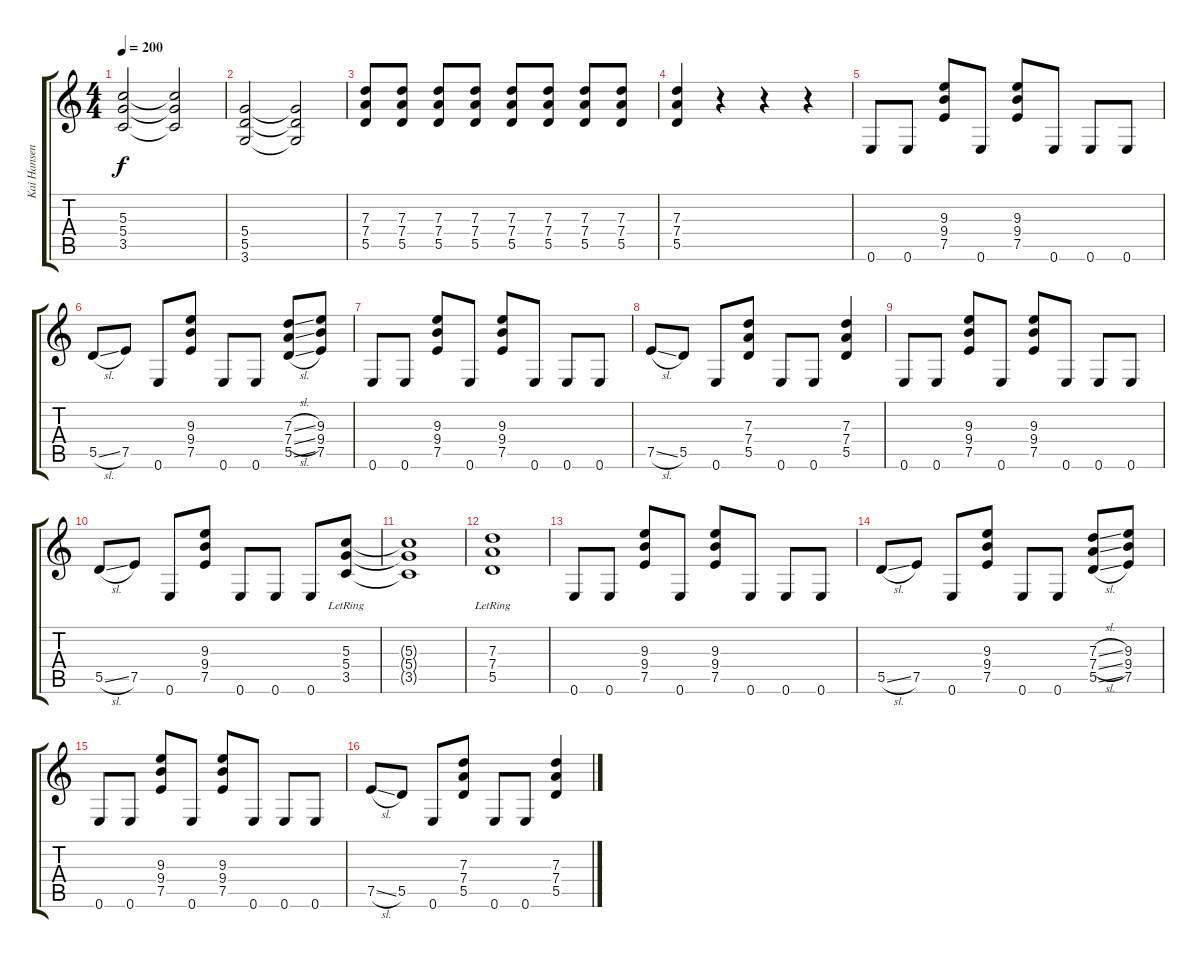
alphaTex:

\track ("Kai Hansen/Henjo Richter" "Kai Hansen") {instrument distortionguitar}
\staff {score tabs}
\tuning (E4 B3 G3 D3 A2 E2) {hide}
\ts (4 4)
\tempo 200
\clef g2
\ks c
(5.3 5.4 3.5).2{dy f} (5.3{t} 5.4{t} 3.5{t}).2 |
(5.4 5.5 3.6).2 (5.4{t} 5.5{t} 3.6{t}).2 |
(7.3 7.4 5.5).8 (7.3 7.4 5.5).8 (7.3 7.4 5.5).8 (7.3 7.4 5.5).8 (7.3 7.4 5.5).8 (7.3 7.4 5.5).8 (7.3 7.4 5.5).8 (7.3 7.4 5.5).8 |
(7.3 7.4 5.5).4 r.4 r.4 r.4 |
0.6.8 0.6.8 (9.3 9.4 7.5).8 0.6.8 (9.3 9.4 7.5).8 0.6.8 0.6.8 0.6.8 |
5.5{sl}.8 7.5.8 0.6.8 (9.3 9.4 7.5).8 0.6.8 0.6.8 (7.3{sl} 7.4{sl} 5.5{sl}).8 (9.3 9.4 7.5).8 |
0.6.8 0.6.8 (9.3 9.4 7.5).8 0.6.8 (9.3 9.4 7.5).8 0.6.8 0.6.8 0.6.8 |
7.5{sl}.8 5.5.8 0.6.8 (7.3 7.4 5.5).8 0.6.8 0.6.8 (7.3 7.4 5.5).4 |
0.6.8 0.6.8 (9.3 9.4 7.5).8 0.6.8 (9.3 9.4 7.5).8 0.6.8 0.6.8 0.6.8 |
5.5{sl}.8 7.5.8 0.6.8 (9.3 9.4 7.5).8 0.6.8 0.6.8 0.6.8 (5.3 5.4 3.5{lr}).8 |
(5.3{t} 5.4{t} 3.5{t}).1 |
(7.3{lr} 7.4 5.5).1 |
0.6.8 0.6.8 (9.3 9.4 7.5).8 0.6.8 (9.3 9.4 7.5).8 0.6.8 0.6.8 0.6.8 |
5.5{sl}.8 7.5.8 0.6.8 (9.3 9.4 7.5).8 0.6.8 0.6.8 (7.3{sl} 7.4{sl} 5.5{sl}).8 (9.3 9.4 7.5).8 |
0.6.8 0.6.8 (9.3 9.4 7.5).8 0.6.8 (9.3 9.4 7.5).8 0.6.8 0.6.8 0.6.8 |
7.5{sl}.8 5.5.8 0.6.8 (7.3 7.4 5.5).8 0.6.8 0.6.8 (7.3 7.4 5.5).4
